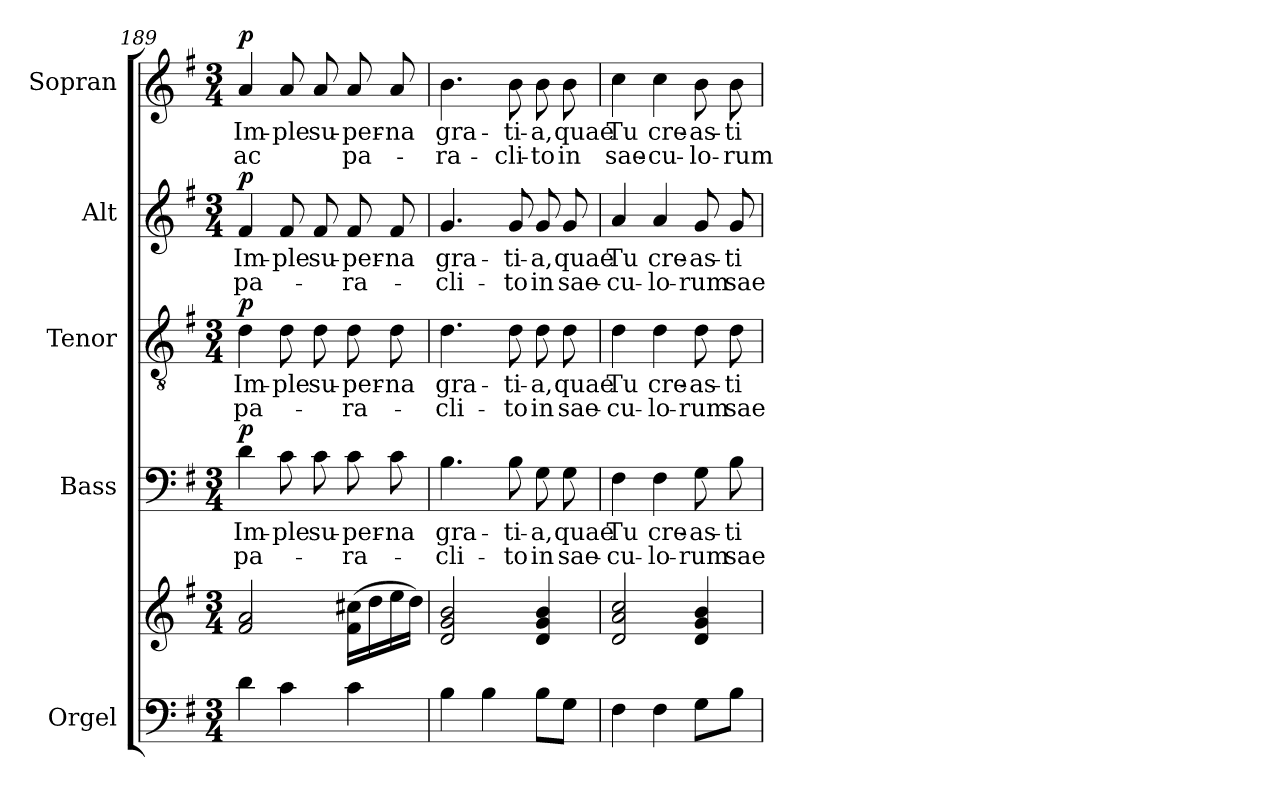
**kern	**kern	**kern	**text	**text	**dynam	**kern	**text	**text	**dynam	**kern	**text	**text	**dynam	**kern	**text	**text	**dynam
*part5	*part5	*part4	*part4	*part4	*part4	*part3	*part3	*part3	*part3	*part2	*part2	*part2	*part2	*part1	*part1	*part1	*part1
*staff6	*staff5	*staff4	*staff4	*staff4	*staff4	*staff3	*staff3	*staff3	*staff3	*staff2	*staff2	*staff2	*staff2	*staff1	*staff1	*staff1	*staff1
*I"Orgel	*	*I"Bass	*	*	*	*I"Tenor	*	*	*	*I"Alt	*	*	*	*I"Sopran	*	*	*
*I'Org.	*	*I'B.	*	*	*	*I'T.	*	*	*	*I'A.	*	*	*	*I'S.	*	*	*
!!LO:LB:g=z
*clefF4	*clefG2	*clefF4	*	*	*	*clefGv2	*	*	*	*clefG2	*	*	*	*clefG2	*	*	*
*k[f#]	*k[f#]	*k[f#]	*	*	*	*k[f#]	*	*	*	*k[f#]	*	*	*	*k[f#]	*	*	*
*G:	*G:	*G:	*	*	*	*G:	*	*	*	*G:	*	*	*	*G:	*	*	*
*M3/4	*M3/4	*M3/4	*	*	*	*M3/4	*	*	*	*M3/4	*	*	*	*M3/4	*	*	*
=189	=189	=189	=189	=189	=189	=189	=189	=189	=189	=189	=189	=189	=189	=189	=189	=189	=189
!	!	!	!LO:LY:b	!LO:LY:b	!LO:DY:a	!	!LO:LY:b	!LO:LY:b	!LO:DY:a	!	!LO:LY:b	!LO:LY:b	!LO:DY:a	!	!LO:LY:b	!LO:LY:b	!LO:DY:a
4d\	2f#/ 2a/	4d\	Im-	pa-	p	4d\	Im-	pa-	p	4f#/	Im-	pa-	p	4a/	Im-	ac	p
!	!	!	!LO:LY:b	!	!	!	!LO:LY:b	!	!	!	!LO:LY:b	!	!	!	!LO:LY:b	!	!
4c\	.	8c\	-ple	.	.	8d\	-ple	.	.	8f#/	-ple	.	.	8a/	-ple	.	.
!	!	!	!LO:LY:b	!	!	!	!LO:LY:b	!	!	!	!LO:LY:b	!	!	!	!LO:LY:b	!	!
.	.	8c\	su-	.	.	8d\	su-	.	.	8f#/	su-	.	.	8a/	su-	.	.
!	!	!	!LO:LY:b	!LO:LY:b	!	!	!LO:LY:b	!LO:LY:b	!	!	!LO:LY:b	!LO:LY:b	!	!	!LO:LY:b	!LO:LY:b	!
4c\	(>16f#\ 16cc#X\LL	8c\	-per-	-ra-	.	8d\	-per-	-ra-	.	8f#/	-per-	-ra-	.	8a/	-per-	pa-	.
.	16dd\	.	.	.	.	.	.	.	.	.	.	.	.	.	.	.	.
!	!	!	!LO:LY:b	!	!	!	!LO:LY:b	!	!	!	!LO:LY:b	!	!	!	!LO:LY:b	!	!
.	16ee\	8c\	-na	.	.	8d\	-na	.	.	8f#/	-na	.	.	8a/	-na	.	.
.	16dd\JJ)	.	.	.	.	.	.	.	.	.	.	.	.	.	.	.	.
=190	=190	=190	=190	=190	=190	=190	=190	=190	=190	=190	=190	=190	=190	=190	=190	=190	=190
!	!	!	!LO:LY:b	!LO:LY:b	!	!	!LO:LY:b	!LO:LY:b	!	!	!LO:LY:b	!LO:LY:b	!	!	!LO:LY:b	!LO:LY:b	!
4B\	2d/ 2g/ 2b/	4.B\	gra-	-cli-	.	4.d\	gra-	-cli-	.	4.g/	gra-	-cli-	.	4.b\	gra-	-ra-	.
4B\	.	.	.	.	.	.	.	.	.	.	.	.	.	.	.	.	.
!	!	!	!LO:LY:b	!LO:LY:b	!	!	!LO:LY:b	!LO:LY:b	!	!	!LO:LY:b	!LO:LY:b	!	!	!LO:LY:b	!LO:LY:b	!
.	.	8B\	-ti-	-to	.	8d\	-ti-	-to	.	8g/	-ti-	-to	.	8b\	-ti-	-cli-	.
!	!	!	!LO:LY:b	!LO:LY:b	!	!	!LO:LY:b	!LO:LY:b	!	!	!LO:LY:b	!LO:LY:b	!	!	!LO:LY:b	!LO:LY:b	!
8B\L	4d/ 4g/ 4b/	8G\	-a,	in	.	8d\	-a,	in	.	8g/	-a,	in	.	8b\	-a,	-to	.
!	!	!	!LO:LY:b	!LO:LY:b	!	!	!LO:LY:b	!LO:LY:b	!	!	!LO:LY:b	!LO:LY:b	!	!	!LO:LY:b	!LO:LY:b	!
8G\J	.	8G\	quae	sae-	.	8d\	quae	sae-	.	8g/	quae	sae-	.	8b\	quae	in	.
=191	=191	=191	=191	=191	=191	=191	=191	=191	=191	=191	=191	=191	=191	=191	=191	=191	=191
!	!	!	!LO:LY:b	!LO:LY:b	!	!	!LO:LY:b	!LO:LY:b	!	!	!LO:LY:b	!LO:LY:b	!	!	!LO:LY:b	!LO:LY:b	!
4F#\	2d/ 2a/ 2cc/	4F#\	Tu	-cu-	.	4d\	Tu	-cu-	.	4a/	Tu	-cu-	.	4cc\	Tu	sae-	.
!	!	!	!LO:LY:b	!LO:LY:b	!	!	!LO:LY:b	!LO:LY:b	!	!	!LO:LY:b	!LO:LY:b	!	!	!LO:LY:b	!LO:LY:b	!
4F#\	.	4F#\	cre-	-lo-	.	4d\	cre-	-lo-	.	4a/	cre-	-lo-	.	4cc\	cre-	-cu-	.
!	!	!	!LO:LY:b	!LO:LY:b	!	!	!LO:LY:b	!LO:LY:b	!	!	!LO:LY:b	!LO:LY:b	!	!	!LO:LY:b	!LO:LY:b	!
8G\L	4d/ 4g/ 4b/	8G\	-as-	-rum	.	8d\	-as-	-rum	.	8g/	-as-	-rum	.	8b\	-as-	-lo-	.
!	!	!	!LO:LY:b	!LO:LY:b	!	!	!LO:LY:b	!LO:LY:b	!	!	!LO:LY:b	!LO:LY:b	!	!	!LO:LY:b	!LO:LY:b	!
8B\J	.	8B\	-ti	sae-	.	8d\	-ti	sae-	.	8g/	-ti	sae-	.	8b\	-ti	-rum	.
=	=	=	=	=	=	=	=	=	=	=	=	=	=	=	=	=	=
*-	*-	*-	*-	*-	*-	*-	*-	*-	*-	*-	*-	*-	*-	*-	*-	*-	*-
